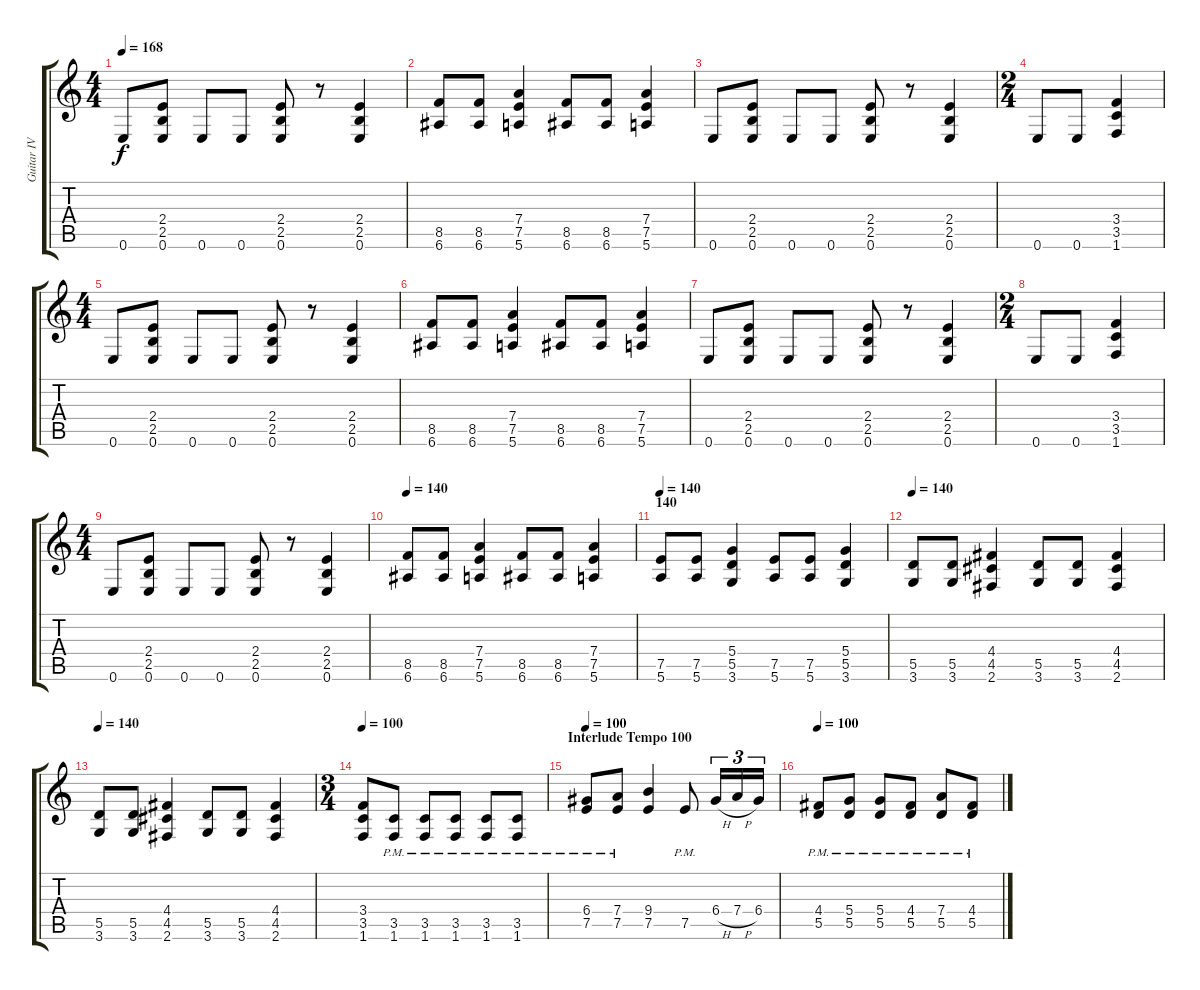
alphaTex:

\track ("Guitar IV Over/Dist" "Guitar IV ") {instrument distortionguitar}
\staff {score tabs}
\tuning (E4 B3 G3 D3 A2 E2) {hide}
\ts (4 4)
\tempo 168
\clef g2
\ks c
0.6.8{dy f} (2.4 2.5 0.6).8 0.6.8 0.6.8 (2.4 2.5 0.6).8 r.8 (2.4 2.5 0.6).4 |
(8.5 6.6).8 (8.5 6.6).8 (7.4 7.5 5.6).4 (8.5 6.6).8 (8.5 6.6).8 (7.4 7.5 5.6).4 |
0.6.8 (2.4 2.5 0.6).8 0.6.8 0.6.8 (2.4 2.5 0.6).8 r.8 (2.4 2.5 0.6).4 |
\ts (2 4)
0.6.8 0.6.8 (3.4 3.5 1.6).4 |
\ts (4 4)
0.6.8 (2.4 2.5 0.6).8 0.6.8 0.6.8 (2.4 2.5 0.6).8 r.8 (2.4 2.5 0.6).4 |
(8.5 6.6).8 (8.5 6.6).8 (7.4 7.5 5.6).4 (8.5 6.6).8 (8.5 6.6).8 (7.4 7.5 5.6).4 |
0.6.8 (2.4 2.5 0.6).8 0.6.8 0.6.8 (2.4 2.5 0.6).8 r.8 (2.4 2.5 0.6).4 |
\ts (2 4)
0.6.8 0.6.8 (3.4 3.5 1.6).4 |
\ts (4 4)
0.6.8 (2.4 2.5 0.6).8 0.6.8 0.6.8 (2.4 2.5 0.6).8 r.8 (2.4 2.5 0.6).4 |
\tempo 140
(8.5 6.6).8 (8.5 6.6).8 (7.4 7.5 5.6).4 (8.5 6.6).8 (8.5 6.6).8 (7.4 7.5 5.6).4 |
\section ("" "140")
\tempo 140
(7.5 5.6).8 (7.5 5.6).8 (5.4 5.5 3.6).4 (7.5 5.6).8 (7.5 5.6).8 (5.4 5.5 3.6).4 |
\tempo 140
(5.5 3.6).8 (5.5 3.6).8 (4.4 4.5 2.6).4 (5.5 3.6).8 (5.5 3.6).8 (4.4 4.5 2.6).4 |
\tempo 140
(5.5 3.6).8 (5.5 3.6).8 (4.4 4.5 2.6).4 (5.5 3.6).8 (5.5 3.6).8 (4.4 4.5 2.6).4 |
\ts (3 4)
\tempo 100
(3.4 3.5 1.6).8 (3.5{pm} 1.6{pm}).8 (3.5{pm} 1.6{pm}).8 (3.5{pm} 1.6{pm}).8 (3.5{pm} 1.6{pm}).8 (3.5{pm} 1.6{pm}).8 |
\section ("" "Interlude Tempo 100")
\tempo 100
(6.4{pm} 7.5{pm}).8 (7.4{pm} 7.5{pm}).8 (9.4 7.5).4 7.5{pm}.8 6.4{h}.16{tu (3 2)} 7.4{h}.16{tu (3 2)} 6.4.16{tu (3 2)} |
\tempo 100
(4.4{pm} 5.5{pm}).8 (5.4{pm} 5.5{pm}).8 (5.4{pm} 5.5{pm}).8 (4.4{pm} 5.5{pm}).8 (7.4{pm} 5.5{pm}).8 (4.4{pm} 5.5{pm}).8
